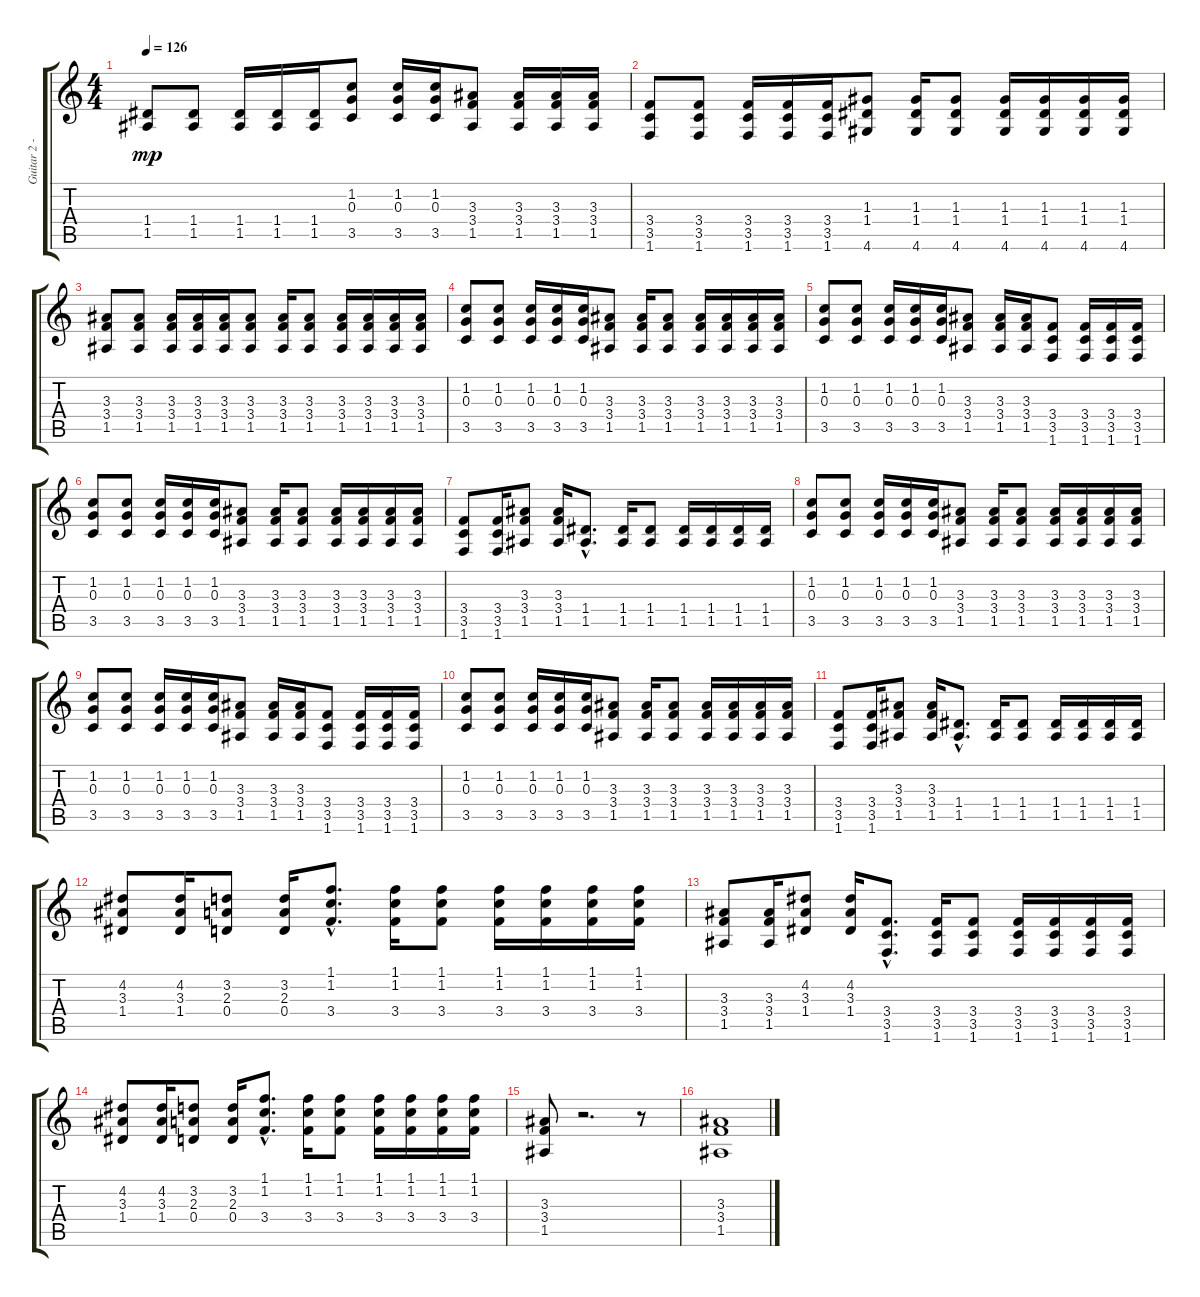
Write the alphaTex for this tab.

\track ("Guitar 2 - Jim" "Guitar 2 -") {instrument distortionguitar}
\staff {score tabs}
\tuning (E4 B3 G3 D3 A2 E2) {hide}
\ts (4 4)
\tempo 126
\clef g2
\ks c
(1.4 1.5).8{dy mp} (1.4 1.5).8 (1.4 1.5).16 (1.4 1.5).16 (1.4 1.5).16 (1.2 0.3 3.5).8 (1.2 0.3 3.5).16 (1.2 0.3 3.5).16 (3.3 3.4 1.5).8 (3.3 3.4 1.5).16 (3.3 3.4 1.5).16 (3.3 3.4 1.5).16 |
(3.4 3.5 1.6).8 (3.4 3.5 1.6).8 (3.4 3.5 1.6).16 (3.4 3.5 1.6).16 (3.4 3.5 1.6).16 (1.3 1.4 4.6).8 (1.3 1.4 4.6).16 (1.3 1.4 4.6).8 (1.3 1.4 4.6).16 (1.3 1.4 4.6).16 (1.3 1.4 4.6).16 (1.3 1.4 4.6).16 |
(3.3 3.4 1.5).8 (3.3 3.4 1.5).8 (3.3 3.4 1.5).16 (3.3 3.4 1.5).16 (3.3 3.4 1.5).16 (3.3 3.4 1.5).8 (3.3 3.4 1.5).16 (3.3 3.4 1.5).8 (3.3 3.4 1.5).16 (3.3 3.4 1.5).16 (3.3 3.4 1.5).16 (3.3 3.4 1.5).16 |
(1.2 0.3 3.5).8 (1.2 0.3 3.5).8 (1.2 0.3 3.5).16 (1.2 0.3 3.5).16 (1.2 0.3 3.5).16 (3.3 3.4 1.5).8 (3.3 3.4 1.5).16 (3.3 3.4 1.5).8 (3.3 3.4 1.5).16 (3.3 3.4 1.5).16 (3.3 3.4 1.5).16 (3.3 3.4 1.5).16 |
(1.2 0.3 3.5).8 (1.2 0.3 3.5).8 (1.2 0.3 3.5).16 (1.2 0.3 3.5).16 (1.2 0.3 3.5).16 (3.3 3.4 1.5).8 (3.3 3.4 1.5).16 (3.3 3.4 1.5).16 (3.4 3.5 1.6).8 (3.4 3.5 1.6).16 (3.4 3.5 1.6).16 (3.4 3.5 1.6).16 |
(1.2 0.3 3.5).8 (1.2 0.3 3.5).8 (1.2 0.3 3.5).16 (1.2 0.3 3.5).16 (1.2 0.3 3.5).16 (3.3 3.4 1.5).8 (3.3 3.4 1.5).16 (3.3 3.4 1.5).8 (3.3 3.4 1.5).16 (3.3 3.4 1.5).16 (3.3 3.4 1.5).16 (3.3 3.4 1.5).16 |
(3.4 3.5 1.6).8 (3.4 3.5 1.6).16 (3.3 3.4 1.5).8 (3.3 3.4 1.5).16 (1.4{hac} 1.5{hac}).8{d} (1.4 1.5).16 (1.4 1.5).8 (1.4 1.5).16 (1.4 1.5).16 (1.4 1.5).16 (1.4 1.5).16 |
(1.2 0.3 3.5).8 (1.2 0.3 3.5).8 (1.2 0.3 3.5).16 (1.2 0.3 3.5).16 (1.2 0.3 3.5).16 (3.3 3.4 1.5).8 (3.3 3.4 1.5).16 (3.3 3.4 1.5).8 (3.3 3.4 1.5).16 (3.3 3.4 1.5).16 (3.3 3.4 1.5).16 (3.3 3.4 1.5).16 |
(1.2 0.3 3.5).8 (1.2 0.3 3.5).8 (1.2 0.3 3.5).16 (1.2 0.3 3.5).16 (1.2 0.3 3.5).16 (3.3 3.4 1.5).8 (3.3 3.4 1.5).16 (3.3 3.4 1.5).16 (3.4 3.5 1.6).8 (3.4 3.5 1.6).16 (3.4 3.5 1.6).16 (3.4 3.5 1.6).16 |
(1.2 0.3 3.5).8 (1.2 0.3 3.5).8 (1.2 0.3 3.5).16 (1.2 0.3 3.5).16 (1.2 0.3 3.5).16 (3.3 3.4 1.5).8 (3.3 3.4 1.5).16 (3.3 3.4 1.5).8 (3.3 3.4 1.5).16 (3.3 3.4 1.5).16 (3.3 3.4 1.5).16 (3.3 3.4 1.5).16 |
(3.4 3.5 1.6).8 (3.4 3.5 1.6).16 (3.3 3.4 1.5).8 (3.3 3.4 1.5).16 (1.4{hac} 1.5{hac}).8{d} (1.4 1.5).16 (1.4 1.5).8 (1.4 1.5).16 (1.4 1.5).16 (1.4 1.5).16 (1.4 1.5).16 |
(4.2 3.3 1.4).8 (4.2 3.3 1.4).16 (3.2 2.3 0.4).8 (3.2 2.3 0.4).16 (1.1{hac} 1.2{hac} 3.4{hac}).8{d} (1.1 1.2 3.4).16 (1.1 1.2 3.4).8 (1.1 1.2 3.4).16 (1.1 1.2 3.4).16 (1.1 1.2 3.4).16 (1.1 1.2 3.4).16 |
(3.3 3.4 1.5).8 (3.3 3.4 1.5).16 (4.2 3.3 1.4).8 (4.2 3.3 1.4).16 (3.4{hac} 3.5{hac} 1.6{hac}).8{d} (3.4 3.5 1.6).16 (3.4 3.5 1.6).8 (3.4 3.5 1.6).16 (3.4 3.5 1.6).16 (3.4 3.5 1.6).16 (3.4 3.5 1.6).16 |
(4.2 3.3 1.4).8 (4.2 3.3 1.4).16 (3.2 2.3 0.4).8 (3.2 2.3 0.4).16 (1.1{hac} 1.2{hac} 3.4{hac}).8{d} (1.1 1.2 3.4).16 (1.1 1.2 3.4).8 (1.1 1.2 3.4).16 (1.1 1.2 3.4).16 (1.1 1.2 3.4).16 (1.1 1.2 3.4).16 |
(3.3 3.4 1.5).8 r.2{d} r.8 |
(3.3 3.4 1.5).1
